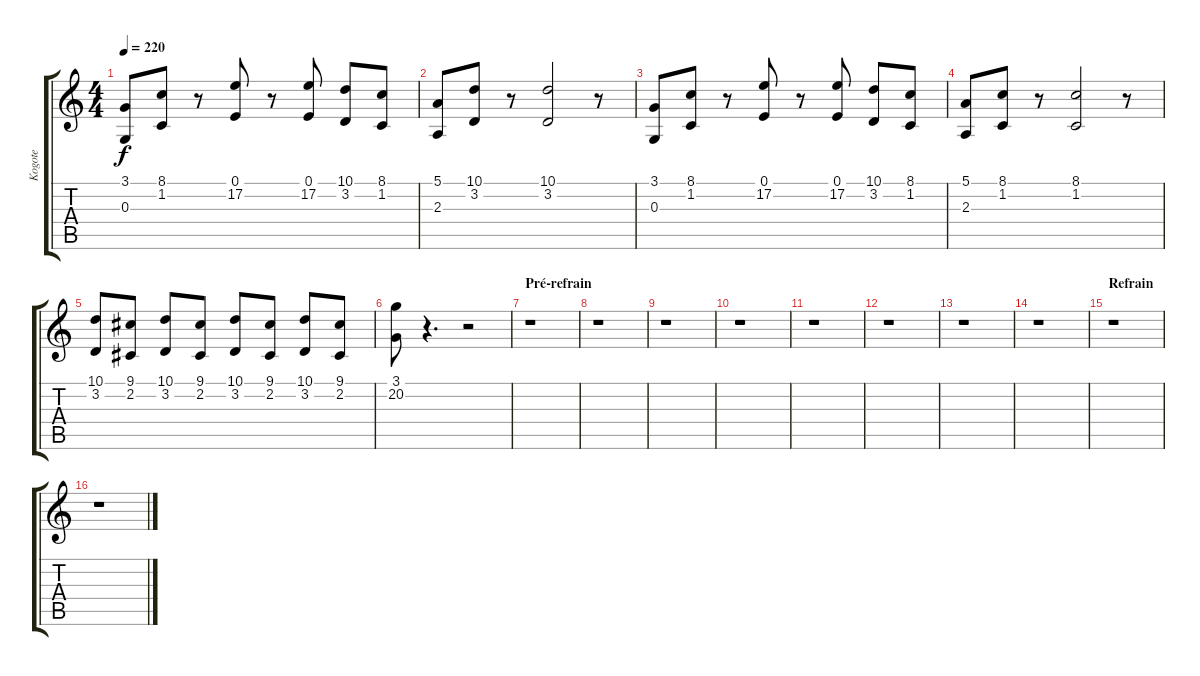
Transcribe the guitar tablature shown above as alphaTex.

\track ("Kogote" "Kogote") {instrument brasssection}
\staff {score tabs}
\tuning (E4 B3 G3 D3 A2 E2) {hide}
\ts (4 4)
\tempo 220
\clef g2
\ks c
(3.1 0.3).8{dy f} (8.1 1.2).8 r.8 (0.1 17.2).8 r.8 (0.1 17.2).8 (10.1 3.2).8 (8.1 1.2).8 |
(5.1 2.3).8 (10.1 3.2).8 r.8 (10.1 3.2).2 r.8 |
(3.1 0.3).8 (8.1 1.2).8 r.8 (0.1 17.2).8 r.8 (0.1 17.2).8 (10.1 3.2).8 (8.1 1.2).8 |
(5.1 2.3).8 (8.1 1.2).8 r.8 (8.1 1.2).2 r.8 |
(10.1 3.2).8 (9.1 2.2).8 (10.1 3.2).8 (9.1 2.2).8 (10.1 3.2).8 (9.1 2.2).8 (10.1 3.2).8 (9.1 2.2).8 |
(3.1 20.2).8 r.4{d} r.2 |
\section ("" "Pré-refrain")
r.1 |
r.1 |
r.1 |
r.1 |
r.1 |
r.1 |
r.1 |
r.1 |
\section ("" "Refrain")
r.1 |
r.1
